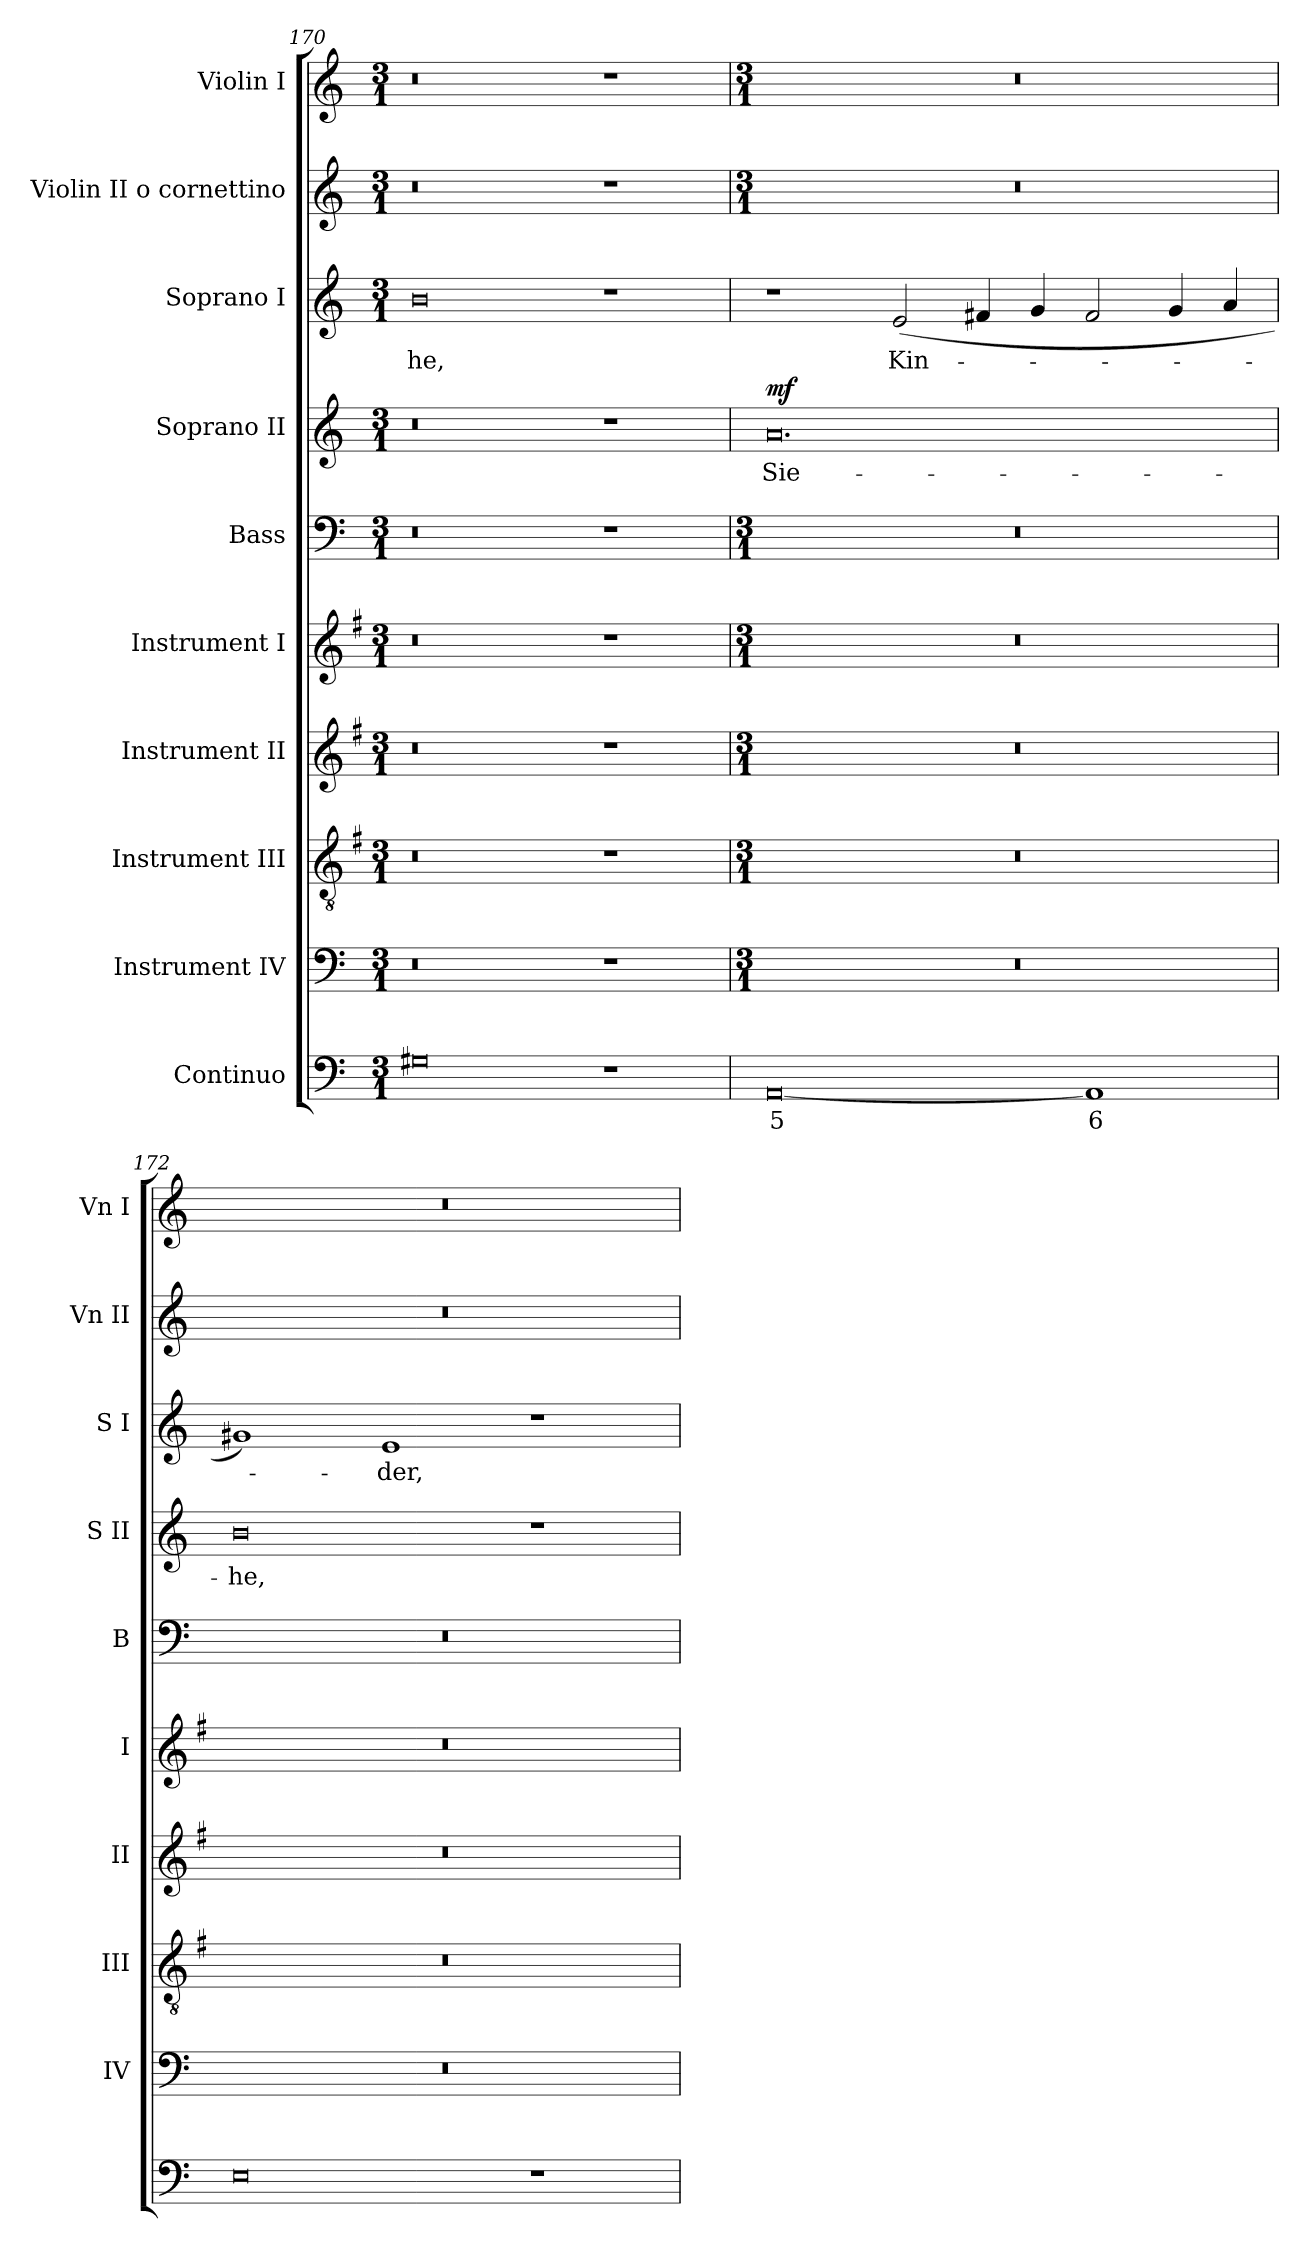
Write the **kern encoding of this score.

**kern	**text	**kern	**kern	**kern	**kern	**kern	**kern	**text	**dynam	**kern	**text	**kern	**kern
*part10	*part10	*part9	*part8	*part7	*part6	*part5	*part4	*part4	*part4	*part3	*part3	*part2	*part1
*staff10	*staff10	*staff9	*staff8	*staff7	*staff6	*staff5	*staff4	*staff4	*staff4	*staff3	*staff3	*staff2	*staff1
*I"Continuo	*	*I"Instrument IV	*I"Instrument III	*I"Instrument II	*I"Instrument I	*I"Bass	*I"Soprano II	*	*	*I"Soprano I	*	*I"Violin II o cornettino	*I"Violin I
*	*	*I'IV	*I'III	*I'II	*I'I	*I'B	*I'S II	*	*	*I'S I	*	*I'Vn II	*I'Vn I
*clefF4	*	*clefF4	*clefGv2	*clefG2	*clefG2	*clefF4	*clefG2	*	*	*clefG2	*	*clefG2	*clefG2
*	*	*	*ITrd4c7	*ITrd4c7	*ITrd4c7	*	*	*	*	*	*	*	*
*k[]	*	*k[]	*k[]	*k[]	*k[]	*k[]	*k[]	*	*	*k[]	*	*k[]	*k[]
*C:	*	*C:	*C:	*C:	*C:	*C:	*C:	*	*	*C:	*	*C:	*C:
*M3/1	*	*M3/1	*M3/1	*M3/1	*M3/1	*M3/1	*M3/1	*	*	*M3/1	*	*M3/1	*M3/1
=170	=170	=170	=170	=170	=170	=170	=170	=170	=170	=170	=170	=170	=170
!	!	!	!	!	!	!	!	!	!	!	!LO:LY:b	!	!
0G#X	.	0r	0r	0r	0r	0r	0r	.	.	0b	-he,	0r	0r
1r	.	1r	1r	1r	1r	1r	1r	.	.	1r	.	1r	1r
!!LO:LB:g=z
=171	=171	=171	=171	=171	=171	=171	=171	=171	=171	=171	=171	=171	=171
*	*	*M3/1	*M3/1	*M3/1	*M3/1	*M3/1	*	*	*	*	*	*M3/1	*M3/1
!	!LO:LY:b	!	!	!	!	!	!	!LO:LY:b	!LO:DY:b	!	!	!	!
[0AA	5	0.r	0.r	0.r	0.r	0.r	0.a	Sie-	mf	1r	.	0.r	0.r
!	!	!	!	!	!	!	!	!	!	!	!LO:LY:b	!	!
.	.	.	.	.	.	.	.	.	.	(<2e	Kin-	.	.
.	.	.	.	.	.	.	.	.	.	4f#X	.	.	.
.	.	.	.	.	.	.	.	.	.	4g	.	.	.
!	!LO:LY:b	!	!	!	!	!	!	!	!	!	!	!	!
1AA]	6	.	.	.	.	.	.	.	.	2f#	.	.	.
.	.	.	.	.	.	.	.	.	.	4g	.	.	.
.	.	.	.	.	.	.	.	.	.	4a	.	.	.
=172	=172	=172	=172	=172	=172	=172	=172	=172	=172	=172	=172	=172	=172
!	!	!	!	!	!	!	!	!LO:LY:b	!	!	!	!	!
0E	.	0.r	0.r	0.r	0.r	0.r	0b	-he,	.	1g#X)	.	0.r	0.r
!	!	!	!	!	!	!	!	!	!	!	!LO:LY:b	!	!
.	.	.	.	.	.	.	.	.	.	1e	der,	.	.
1r	.	.	.	.	.	.	1r	.	.	1r	.	.	.
=	=	=	=	=	=	=	=	=	=	=	=	=	=
*-	*-	*-	*-	*-	*-	*-	*-	*-	*-	*-	*-	*-	*-
